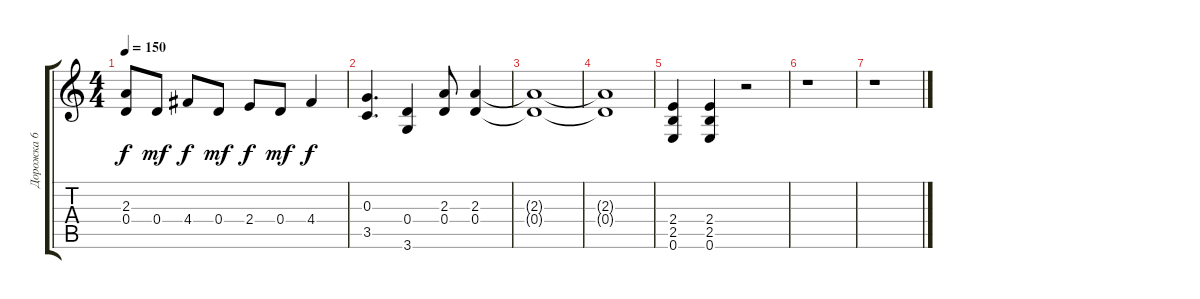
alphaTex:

\track ("Дорожка 6" "Дорожка 6") {instrument overdrivenguitar}
\staff {score tabs}
\tuning (E4 B3 G3 D3 A2 E2) {hide}
\ts (4 4)
\tempo 150
\clef g2
\ks c
(2.3{t} 0.4{t}).8{dy f} 0.4.8{dy mf} 4.4.8{dy f} 0.4.8{dy mf} 2.4.8{dy f} 0.4.8{dy mf} 4.4.4{dy f} |
(0.3 3.5).4{d} (0.4 3.6).4 (2.3 0.4).8 (2.3 0.4).4 |
(2.3{t} 0.4{t}).1 |
(2.3{t} 0.4{t}).1 |
(2.4 2.5 0.6).4 (2.4 2.5 0.6).4 r.2 |
r.1 |
r.1
